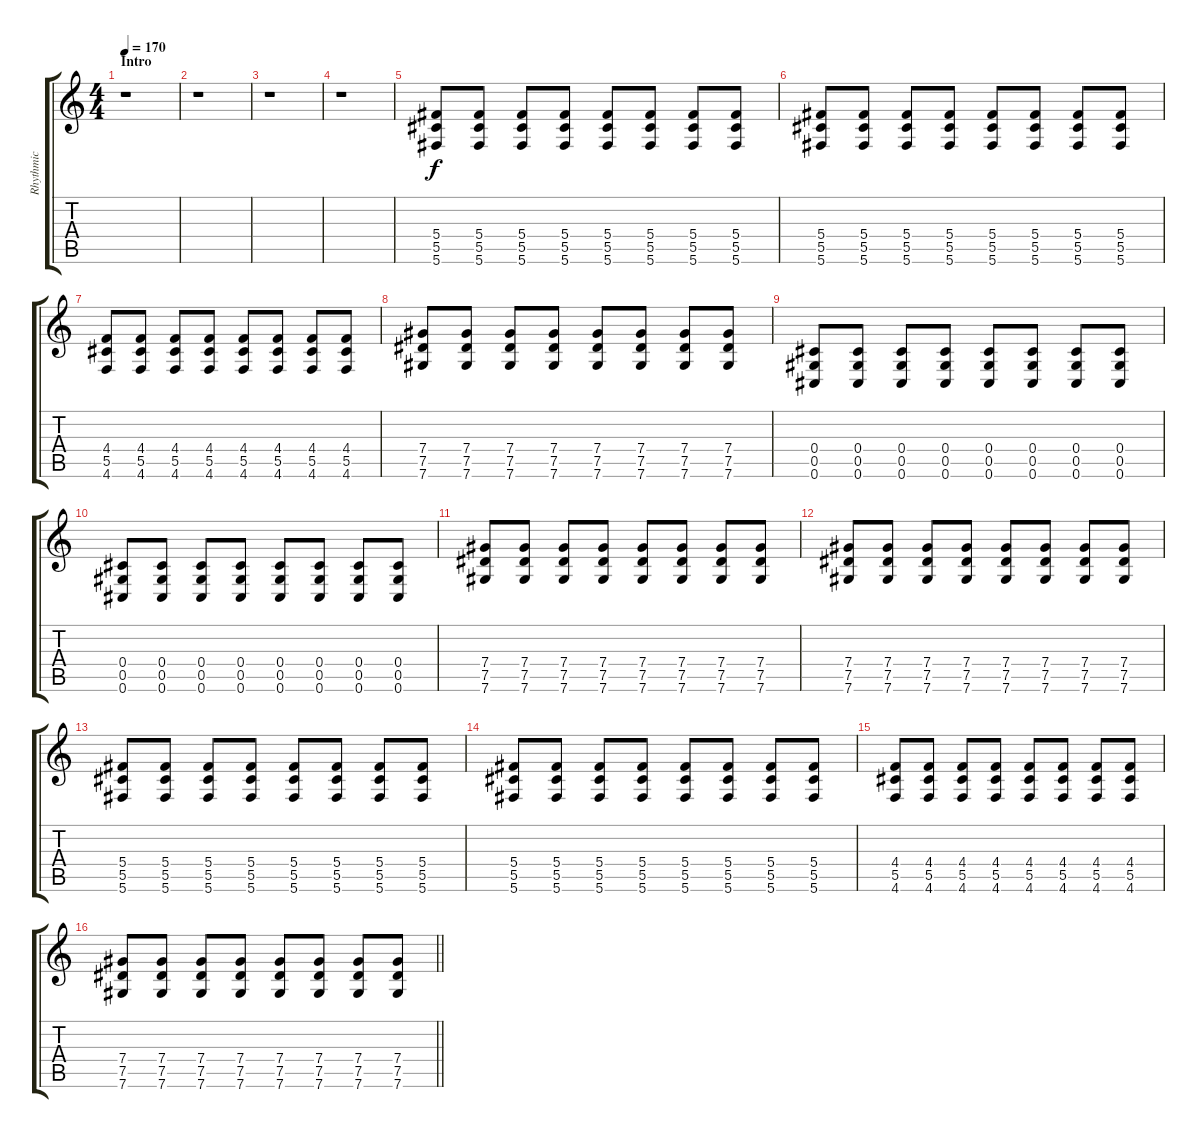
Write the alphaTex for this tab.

\track ("Rhythmic" "Rhythmic") {instrument distortionguitar}
\staff {score tabs}
\tuning (Eb4 Bb3 Gb3 Db3 Ab2 Db2) {hide}
\ts (4 4)
\section ("" "Intro")
\tempo 170
\clef g2
\ks c
r.1{dy f instrument distortionguitar} |
r.1 |
r.1 |
r.1 |
(5.4 5.5 5.6).8 (5.4 5.5 5.6).8 (5.4 5.5 5.6).8 (5.4 5.5 5.6).8 (5.4 5.5 5.6).8 (5.4 5.5 5.6).8 (5.4 5.5 5.6).8 (5.4 5.5 5.6).8 |
(5.4 5.5 5.6).8 (5.4 5.5 5.6).8 (5.4 5.5 5.6).8 (5.4 5.5 5.6).8 (5.4 5.5 5.6).8 (5.4 5.5 5.6).8 (5.4 5.5 5.6).8 (5.4 5.5 5.6).8 |
(4.4 5.5 4.6).8 (4.4 5.5 4.6).8 (4.4 5.5 4.6).8 (4.4 5.5 4.6).8 (4.4 5.5 4.6).8 (4.4 5.5 4.6).8 (4.4 5.5 4.6).8 (4.4 5.5 4.6).8 |
(7.4 7.5 7.6).8 (7.4 7.5 7.6).8 (7.4 7.5 7.6).8 (7.4 7.5 7.6).8 (7.4 7.5 7.6).8 (7.4 7.5 7.6).8 (7.4 7.5 7.6).8 (7.4 7.5 7.6).8 |
(0.4 0.5 0.6).8 (0.4 0.5 0.6).8 (0.4 0.5 0.6).8 (0.4 0.5 0.6).8 (0.4 0.5 0.6).8 (0.4 0.5 0.6).8 (0.4 0.5 0.6).8 (0.4 0.5 0.6).8 |
(0.4 0.5 0.6).8 (0.4 0.5 0.6).8 (0.4 0.5 0.6).8 (0.4 0.5 0.6).8 (0.4 0.5 0.6).8 (0.4 0.5 0.6).8 (0.4 0.5 0.6).8 (0.4 0.5 0.6).8 |
(7.4 7.5 7.6).8 (7.4 7.5 7.6).8 (7.4 7.5 7.6).8 (7.4 7.5 7.6).8 (7.4 7.5 7.6).8 (7.4 7.5 7.6).8 (7.4 7.5 7.6).8 (7.4 7.5 7.6).8 |
(7.4 7.5 7.6).8 (7.4 7.5 7.6).8 (7.4 7.5 7.6).8 (7.4 7.5 7.6).8 (7.4 7.5 7.6).8 (7.4 7.5 7.6).8 (7.4 7.5 7.6).8 (7.4 7.5 7.6).8 |
(5.4 5.5 5.6).8 (5.4 5.5 5.6).8 (5.4 5.5 5.6).8 (5.4 5.5 5.6).8 (5.4 5.5 5.6).8 (5.4 5.5 5.6).8 (5.4 5.5 5.6).8 (5.4 5.5 5.6).8 |
(5.4 5.5 5.6).8 (5.4 5.5 5.6).8 (5.4 5.5 5.6).8 (5.4 5.5 5.6).8 (5.4 5.5 5.6).8 (5.4 5.5 5.6).8 (5.4 5.5 5.6).8 (5.4 5.5 5.6).8 |
(4.4 5.5 4.6).8 (4.4 5.5 4.6).8 (4.4 5.5 4.6).8 (4.4 5.5 4.6).8 (4.4 5.5 4.6).8 (4.4 5.5 4.6).8 (4.4 5.5 4.6).8 (4.4 5.5 4.6).8 |
\barLineRight lightlight
(7.4 7.5 7.6).8 (7.4 7.5 7.6).8 (7.4 7.5 7.6).8 (7.4 7.5 7.6).8 (7.4 7.5 7.6).8 (7.4 7.5 7.6).8 (7.4 7.5 7.6).8 (7.4 7.5 7.6).8
